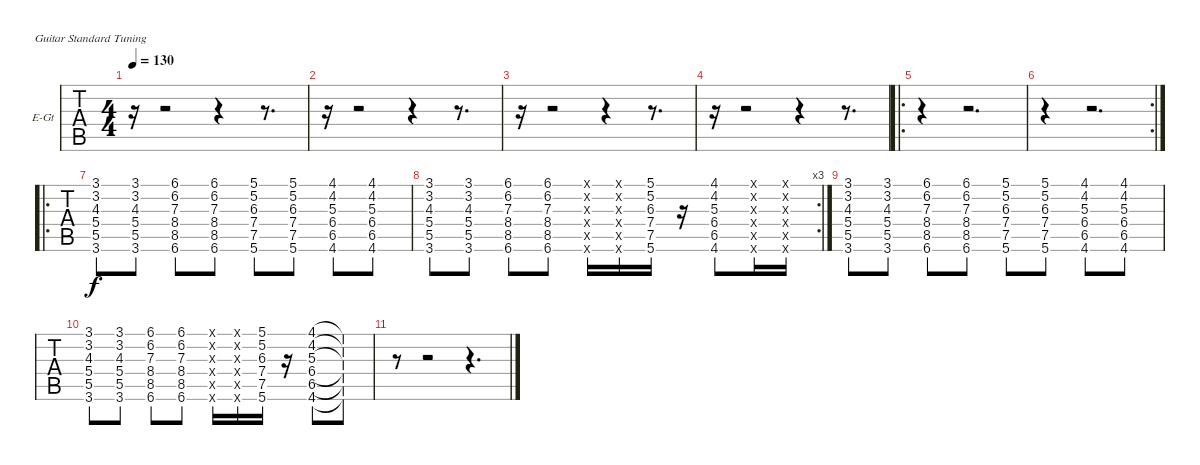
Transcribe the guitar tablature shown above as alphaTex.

\bracketExtendMode groupsimilarinstruments
\firstSystemTrackNameOrientation horizontal
\otherSystemsTrackNameOrientation horizontal
\track ("Distorted Guitar" "E-Gt") {instrument overdrivenguitar}
\staff {tabs}
\tuning (E4 B3 G3 D3 A2 E2)
\ts (4 4)
\tempo 130
\clef g2
\ks c
r.16{dy f} r.2 r.4 r.8{d} |
r.16 r.2 r.4 r.8{d} |
r.16 r.2 r.4 r.8{d} |
r.16 r.2 r.4 r.8{d} |
\ro
r.4 r.2{d} |
\rc 2
r.4 r.2{d} |
\ro
(3.1 3.2 4.3 5.4 5.5 3.6).8 (3.1 3.2 4.3 5.4 5.5 3.6).8 (6.1 6.2 7.3 8.4 8.5 6.6).8 (6.1 6.2 7.3 8.4 8.5 6.6).8 (5.1 5.2 6.3 7.4 7.5 5.6).8 (5.1 5.2 6.3 7.4 7.5 5.6).8 (4.1 4.2 5.3 6.4 6.5 4.6).8 (4.1 4.2 5.3 6.4 6.5 4.6).8 |
\rc 3
(3.1 3.2 4.3 5.4 5.5 3.6).8 (3.1 3.2 4.3 5.4 5.5 3.6).8 (6.1 6.2 7.3 8.4 8.5 6.6).8 (6.1 6.2 7.3 8.4 8.5 6.6).8 (0.1{x} 0.2{x} 0.3{x} 0.4{x} 0.5{x} 0.6{x}).16 (0.1{x} 0.2{x} 0.3{x} 0.4{x} 0.5{x} 0.6{x}).16 (5.1 5.2 6.3 7.4 7.5 5.6).16 r.16 (4.1 4.2 5.3 6.4 6.5 4.6).8 (0.1{x} 0.2{x} 0.3{x} 0.4{x} 0.5{x} 0.6{x}).16 (0.1{x} 0.2{x} 0.3{x} 0.4{x} 0.5{x} 0.6{x}).16 |
(3.1 3.2 4.3 5.4 5.5 3.6).8 (3.1 3.2 4.3 5.4 5.5 3.6).8 (6.1 6.2 7.3 8.4 8.5 6.6).8 (6.1 6.2 7.3 8.4 8.5 6.6).8 (5.1 5.2 6.3 7.4 7.5 5.6).8 (5.1 5.2 6.3 7.4 7.5 5.6).8 (4.1 4.2 5.3 6.4 6.5 4.6).8 (4.1 4.2 5.3 6.4 6.5 4.6).8 |
(3.1 3.2 4.3 5.4 5.5 3.6).8 (3.1 3.2 4.3 5.4 5.5 3.6).8 (6.1 6.2 7.3 8.4 8.5 6.6).8 (6.1 6.2 7.3 8.4 8.5 6.6).8 (0.1{x} 0.2{x} 0.3{x} 0.4{x} 0.5{x} 0.6{x}).16 (0.1{x} 0.2{x} 0.3{x} 0.4{x} 0.5{x} 0.6{x}).16 (5.1 5.2 6.3 7.4 7.5 5.6).16 r.16 (4.1 4.2 5.3 6.4 6.5 4.6).8 (4.1{t} 4.2{t} 5.3{t} 6.4{t} 6.5{t} 4.6{t}).8 |
r.8 r.2 r.4{d}
